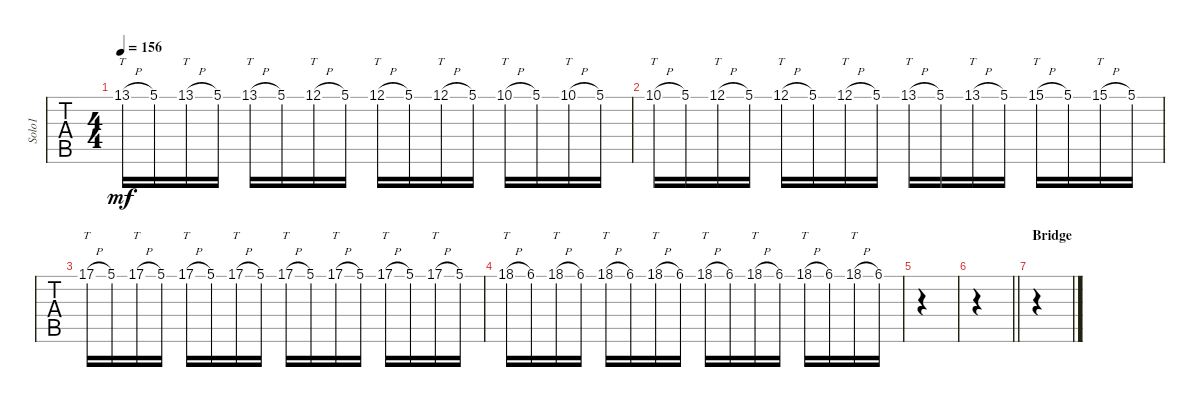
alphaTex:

\track ("Solo1" "Solo1") {instrument distortionguitar}
\staff {tabs}
\tuning (Eb4 Bb3 Gb3 Db3 Ab2 Db2) {hide}
\ts (4 4)
\tempo 156
\clef g2
\ks c
13.1{h}.16{tt dy mf} 5.1.16 13.1{h}.16{tt} 5.1.16 13.1{h}.16{tt} 5.1.16 12.1{h}.16{tt} 5.1.16 12.1{h}.16{tt} 5.1.16 12.1{h}.16{tt} 5.1.16 10.1{h}.16{tt} 5.1.16 10.1{h}.16{tt} 5.1.16 |
10.1{h}.16{tt} 5.1.16 12.1{h}.16{tt} 5.1.16 12.1{h}.16{tt} 5.1.16 12.1{h}.16{tt} 5.1.16 13.1{h}.16{tt} 5.1.16 13.1{h}.16{tt} 5.1.16 15.1{h}.16{tt} 5.1.16 15.1{h}.16{tt} 5.1.16 |
17.1{h}.16{tt} 5.1.16 17.1{h}.16{tt} 5.1.16 17.1{h}.16{tt} 5.1.16 17.1{h}.16{tt} 5.1.16 17.1{h}.16{tt} 5.1.16 17.1{h}.16{tt} 5.1.16 17.1{h}.16{tt} 5.1.16 17.1{h}.16{tt} 5.1.16 |
18.1{h}.16{tt} 6.1.16 18.1{h}.16{tt} 6.1.16 18.1{h}.16{tt} 6.1.16 18.1{h}.16{tt} 6.1.16 18.1{h}.16{tt} 6.1.16 18.1{h}.16{tt} 6.1.16 18.1{h}.16{tt} 6.1.16 18.1{h}.16{tt} 6.1.16 |
|
\barLineRight lightlight
|
\section ("" "Bridge")
